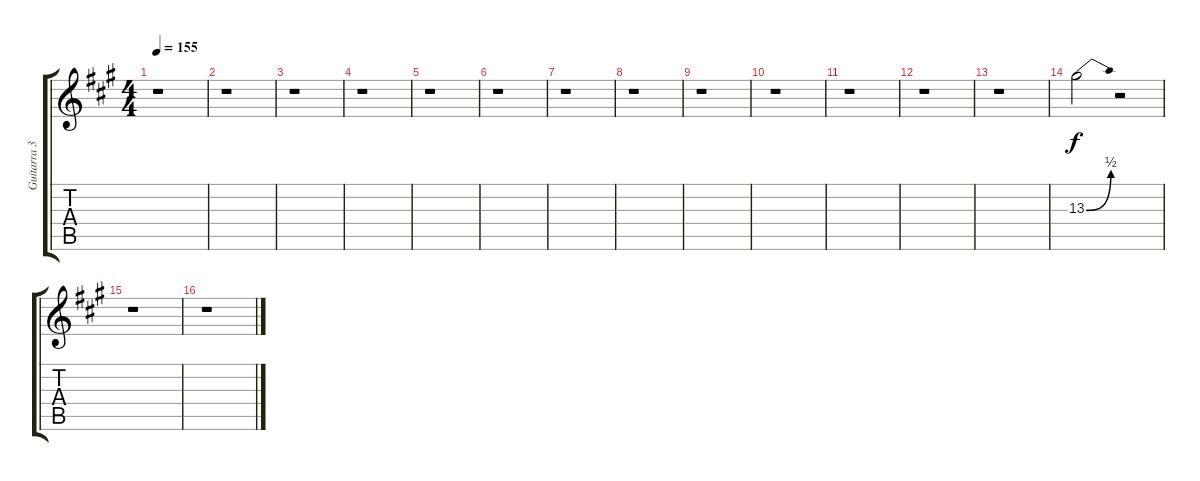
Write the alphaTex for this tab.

\track ("Guitarra 3" "Guitarra 3") {instrument distortionguitar}
\staff {score tabs}
\tuning (E4 B3 G3 D3 A2 E2) {hide}
\ts (4 4)
\tempo 155
\clef g2
\ks f#minor
r.1{dy f} |
r.1 |
r.1 |
r.1 |
r.1 |
r.1 |
r.1 |
r.1 |
r.1 |
r.1 |
r.1 |
r.1 |
r.1 |
13.3{be (bend 0 0 60 2)}.2 r.2 |
r.1 |
r.1
